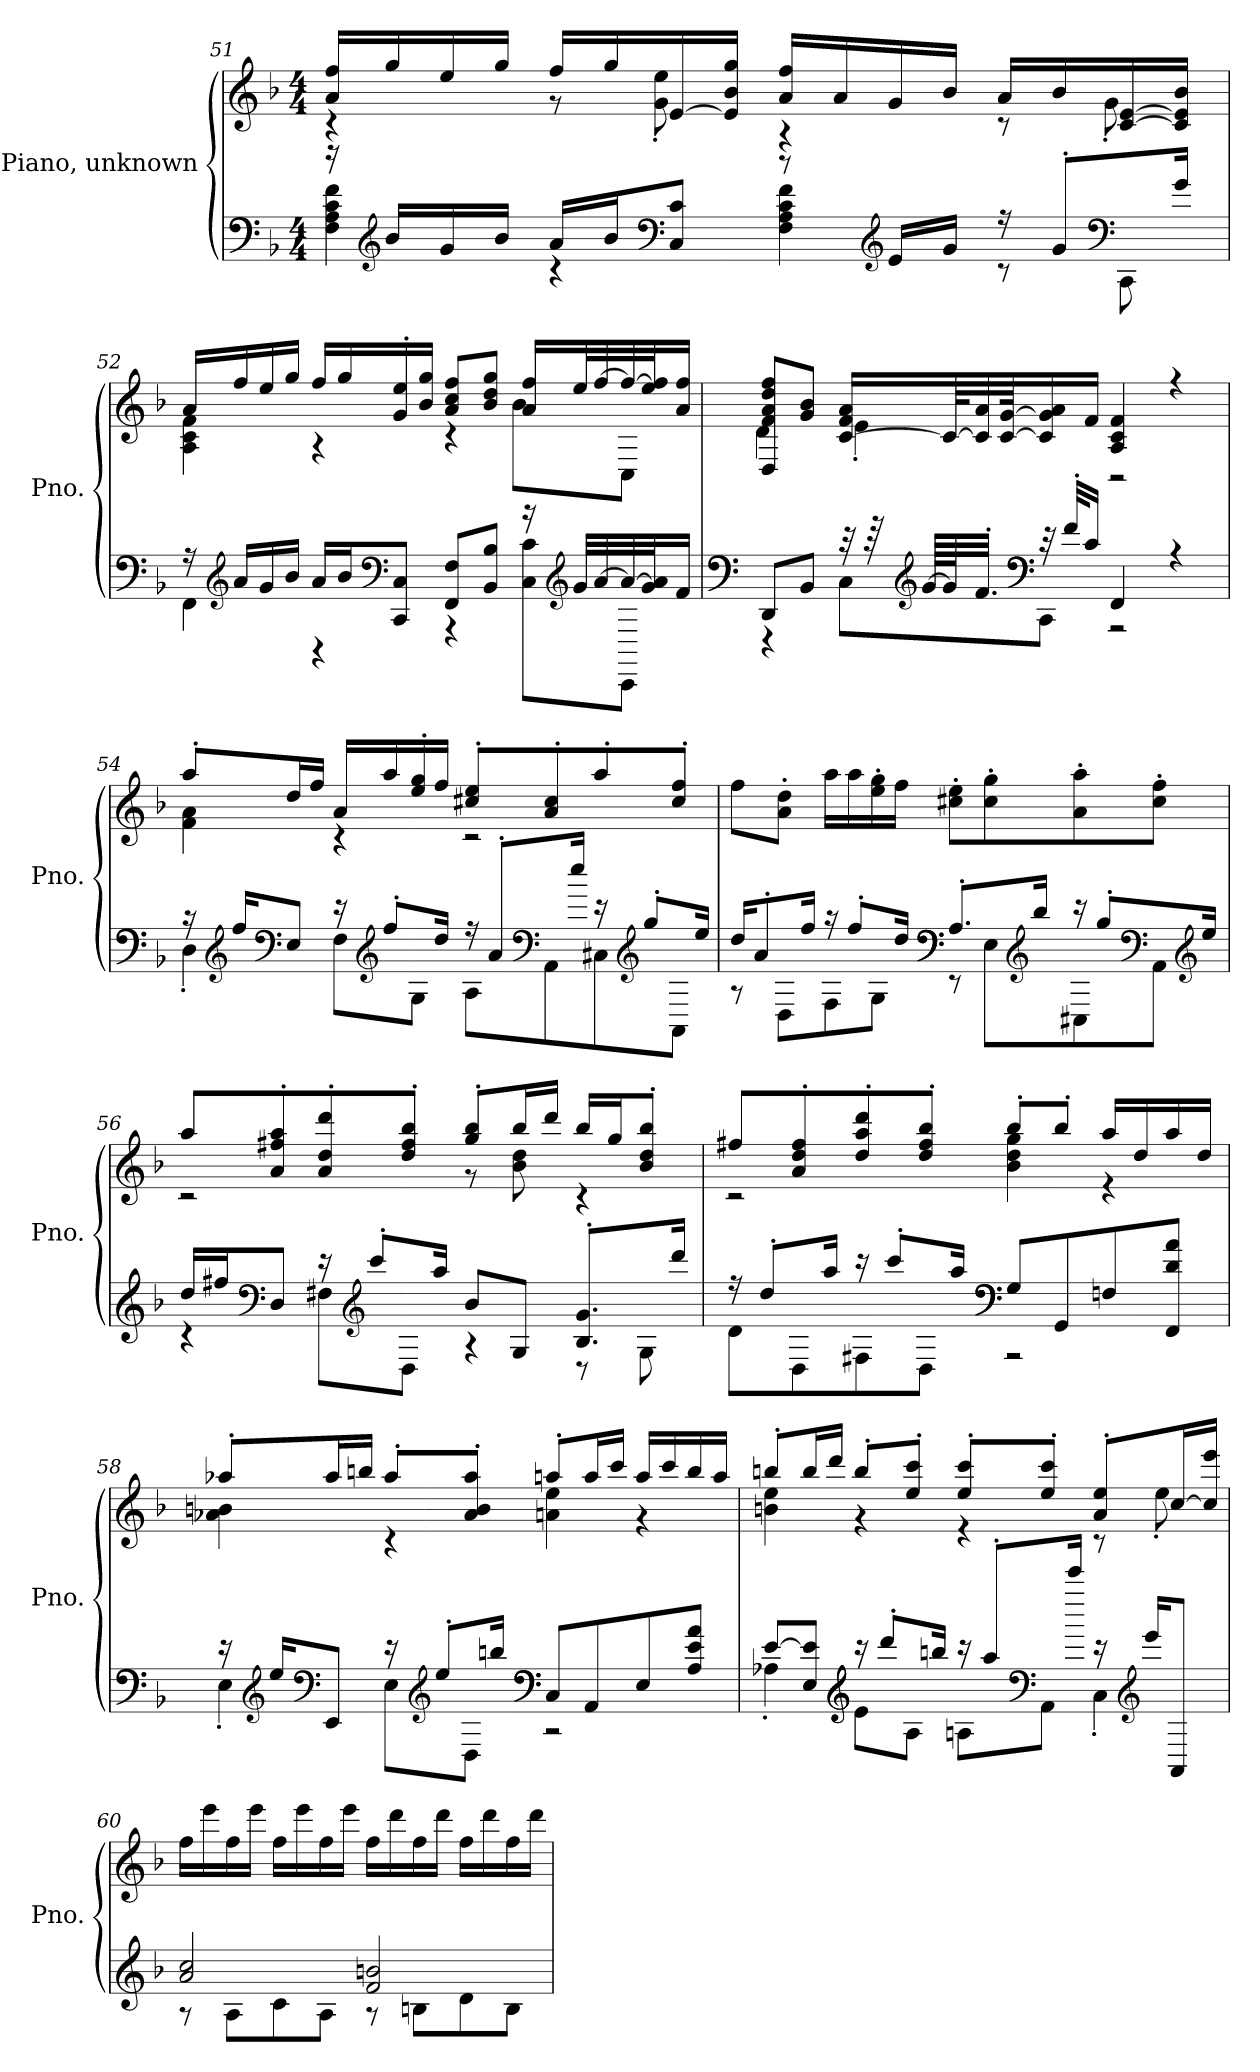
**kern	**kern
*part1	*part1
*staff2	*staff1
*I"Piano, unknown	*
*I'Pno.	*
!!LO:PB:g=z
*clefF4	*clefG2
*k[b-]	*k[b-]
*M4/4	*M4/4
=51	=51
*^	*^
16r	4F\ 4A\ 4c\ 4f\	16a/ 16ff/LL	4r
*clefG2	*	*	*
16b-/LL	.	16gg/	.
16g/	.	16ee/	.
16b-/JJ	.	16gg/JJ	.
16a/LL	4r	16ff/LL	8r
16b-/J	.	16gg/	.
*clefF4	*	*	*
8C/ 8c/J	.	[16e/	8g\' 8ee\'
.	.	16e/] 16b-/ 16gg/JJ	.
8r	4F\ 4A\ 4c\ 4f\	16a/ 16ff/LL	4r
.	.	16a/	.
*clefG2	*	*	*
16e/LL	.	16g/	.
16g/JJ	.	16b-/JJ	.
16r	8r	16a/LL	8r
8g'/L	.	16b-/	.
*clefF4	*	*	*
.	8CC\	[16c/ [16e/	8g'\
16g/Jk	.	16c/] 16e/] 16b-/JJ	.
!!LO:LB:g=z	!!
=52	=52	=52	=52
16r	4FF\	16a/LL	4A\ 4c\ 4f\
*clefG2	*	*	*
16a/LL	.	16ff/	.
16g/	.	16ee/	.
16b-/JJ	.	16gg/JJ	.
16a/LL	4r	16ff/LL	4r
16b-/J	.	16gg/	.
*clefF4	*	*	*
8CC/ 8C/J	.	16g/' 16ee/'	.
.	.	16b-/ 16gg/JJ	.
8FF/ 8F/L	4r	8a/ 8cc/ 8ff/L	4r
8BB-/ 8B-/J	.	8b-/ 8dd/ 8gg/J	.
16r	8C\ 8c\L	16a/ 16ff/LL	8b-\L
*clefG2	*	*	*
32g/LLL	.	32ee/L	.
[32a/	.	[32ff/	.
32a/_	8CC\J	32ff/_	8C\J
32g/ 32a/]J	.	32ee/ 32ff/]J	.
16f/JJ	.	16a/ 16ff/JJ	.
=53	=53	=53	=53
*clefF4	*	*	*
8DD/L	4r	8D/ 8f/ 8a/ 8dd/ 8ff/L	4d\
8BB-/J	.	8g/ 8b-/J	.
32r	8C\L	[16c/ 16f/ 16a/LL	4e'\
64r	.	.	.
*clefG2	*	*	*
[64g/LLLL	.	.	.
64g/J]	.	64c/KL_	.
32.f'/JJJ	.	32c/] 32a/	.
.	.	[64c/ [64g/JK	.
*clefF4	*	*	*
32r	8CC\J	16c/] 16g/] 16a/	.
32f'/KLL	.	.	.
16c/JJ	.	16f/JJ	.
4FF/	2r	4A/ 4c/ 4f/	2r
4r	.	4r	.
!!LO:LB:g=z	!!
=54	=54	=54	=54
16r	4D'\	8aa'/L	4f\ 4a\
*clefG2	*	*	*
16ff/KL	.	.	.
*clefF4	*	*	*
8E/J	.	16dd/L	.
.	.	16ff/JJ	.
16r	8F\L	16a/LL	4r
*clefG2	*	*	*
8ff'/L	.	16aa/	.
.	8G\J	16ee/' 16gg/'	.
16dd/Jk	.	16ff/JJ	.
16r	8A\L	8cc#X/' 8ee/'L	2r
8a'/L	.	.	.
*clefF4	*	*	*
.	8AA\	8a/' 8cc#/'	.
16ee/Jk	.	.	.
16r	8C#X\	8aa'/	.
*clefG2	*	*	*
8gg'/L	.	.	.
.	8AA\J	8cc#/' 8ff/'J	.
16ee/Jk	.	.	.
*	*	*v	*v
!!LO:LB:g=z
=55	=55	=55
16dd/KL	8r	8ff\L
8a'/	.	.
.	8D\L	8a\' 8dd\'J
16ff/Jk	.	.
16r	8F\	16aa\LL
8ff'/L	.	16aa\
.	8G\J	16ee\' 16gg\'
16dd/Jk	.	16ff\JJ
*clefF4	*	*
8.A'/L	8r	8cc#X\' 8ee\'L
.	8E\L	8cc#\' 8gg\'
*clefG2	*	*
16bb-/Jk	.	.
16r	8C#X\	8a\' 8aa\'
8gg'/L	.	.
*clefF4	*	*
.	8AA\J	8cc#\' 8ff\'J
*clefG2	*	*
16ee/Jk	.	.
=56	=56	=56
*	*	*^
16dd/LL	4r	8aa/L	2r
16ff#X/J	.	.	.
*clefF4	*	*	*
8D/J	.	8a/' 8ff#X/' 8aa/'	.
16r	8F#X\L	8a/' 8dd/' 8ddd/'	.
*clefG2	*	*	*
8ccc'/L	.	.	.
.	8D\J	8dd/' 8ff#/' 8bb-/'J	.
16aa/Jk	.	.	.
8b-/L	4r	8gg/' 8bb-/'L	8r
8G/J	.	16bb-/L	8b-\ 8dd\
.	.	16ddd/JJ	.
8.B-/' 8.g/'L	8r	16bb-/LL	4r
.	.	16gg/J	.
.	8G\	8b-/' 8dd/' 8bb-/'J	.
16ddd/Jk	.	.	.
!!LO:LB:g=z	!!
=57	=57	=57	=57
16r	8d\L	8ff#X/L	2r
8dd'/L	.	.	.
.	8D\	8a/' 8dd/' 8ff#/'	.
16aa/Jk	.	.	.
16r	8F#X\	8dd/' 8aa/' 8ddd/'	.
8ccc'/L	.	.	.
.	8D\J	8dd/' 8ff#/' 8bb-/'J	.
16aa/Jk	.	.	.
*clefF4	*	*	*
8G/L	2r	8bb-'/L	4b-\ 4dd\ 4gg\
8GG/	.	8bb-'/J	.
8Fn/	.	16aa/LL	4r
.	.	16dd/	.
8FF/ 8d/ 8a/J	.	16aa/	.
.	.	16dd/JJ	.
=58	=58	=58	=58
16r	4E'\	8aa-X'/L	4a-X\ 4bn\
*clefG2	*	*	*
16ee/KL	.	.	.
*clefF4	*	*	*
8EE/J	.	16aa-/L	.
.	.	16bbn/JJ	.
16r	8E\L	8aa-'/L	4r
*clefG2	*	*	*
8ee'/L	.	.	.
.	8D\J	8a-/' 8b/' 8aa-/'J	.
16bbn/Jk	.	.	.
*clefF4	*	*	*
8C/L	2r	8aan'/L	4an\ 4ee\
8AA/	.	16aa/L	.
.	.	16ccc/JJ	.
8E/	.	16aa/LL	4r
.	.	16ccc/	.
8A/ 8e/ 8a/J	.	16bb/	.
.	.	16aa/JJ	.
!!LO:LB:g=z	!!
=59	=59	=59	=59
[8e/L	4A-X'\	8bbn'/L	4bn\ 4ee\
8E/ 8e/]J	.	16bb/L	.
.	.	16ddd/JJ	.
*clefG2	*	*	*
16r	8e\L	8bb'/L	4r
8ddd'/L	.	.	.
.	8A-\J	8ee/' 8ccc/'J	.
16bbn/Jk	.	.	.
16r	8An\L	8ee/' 8ccc/'L	4r
8aa'/L	.	.	.
*clefF4	*	*	*
.	8AA\J	8ee/' 8ccc/'J	.
16eee/Jk	.	.	.
16r	4C'\	8a/' 8ee/'L	8r
*clefG2	*	*	*
16eee/KL	.	.	.
8AA/J	.	[16cc/L	8ee'\
.	.	16cc/] 16eee/JJ	.
*	*	*v	*v
=60	=60	=60
2a/ 2cc/	8r	16ff\LL
.	.	16eee\
.	8A\L	16ff\
.	.	16eee\JJ
.	8c\	16ff\LL
.	.	16eee\
.	8A\J	16ff\
.	.	16eee\JJ
2f/ 2bn/	8r	16ff\LL
.	.	16ddd\
.	8Bn\L	16ff\
.	.	16ddd\JJ
.	8d\	16ff\LL
.	.	16ddd\
.	8B\J	16ff\
.	.	16ddd\JJ
*v	*v	*
=	=
*-	*-
